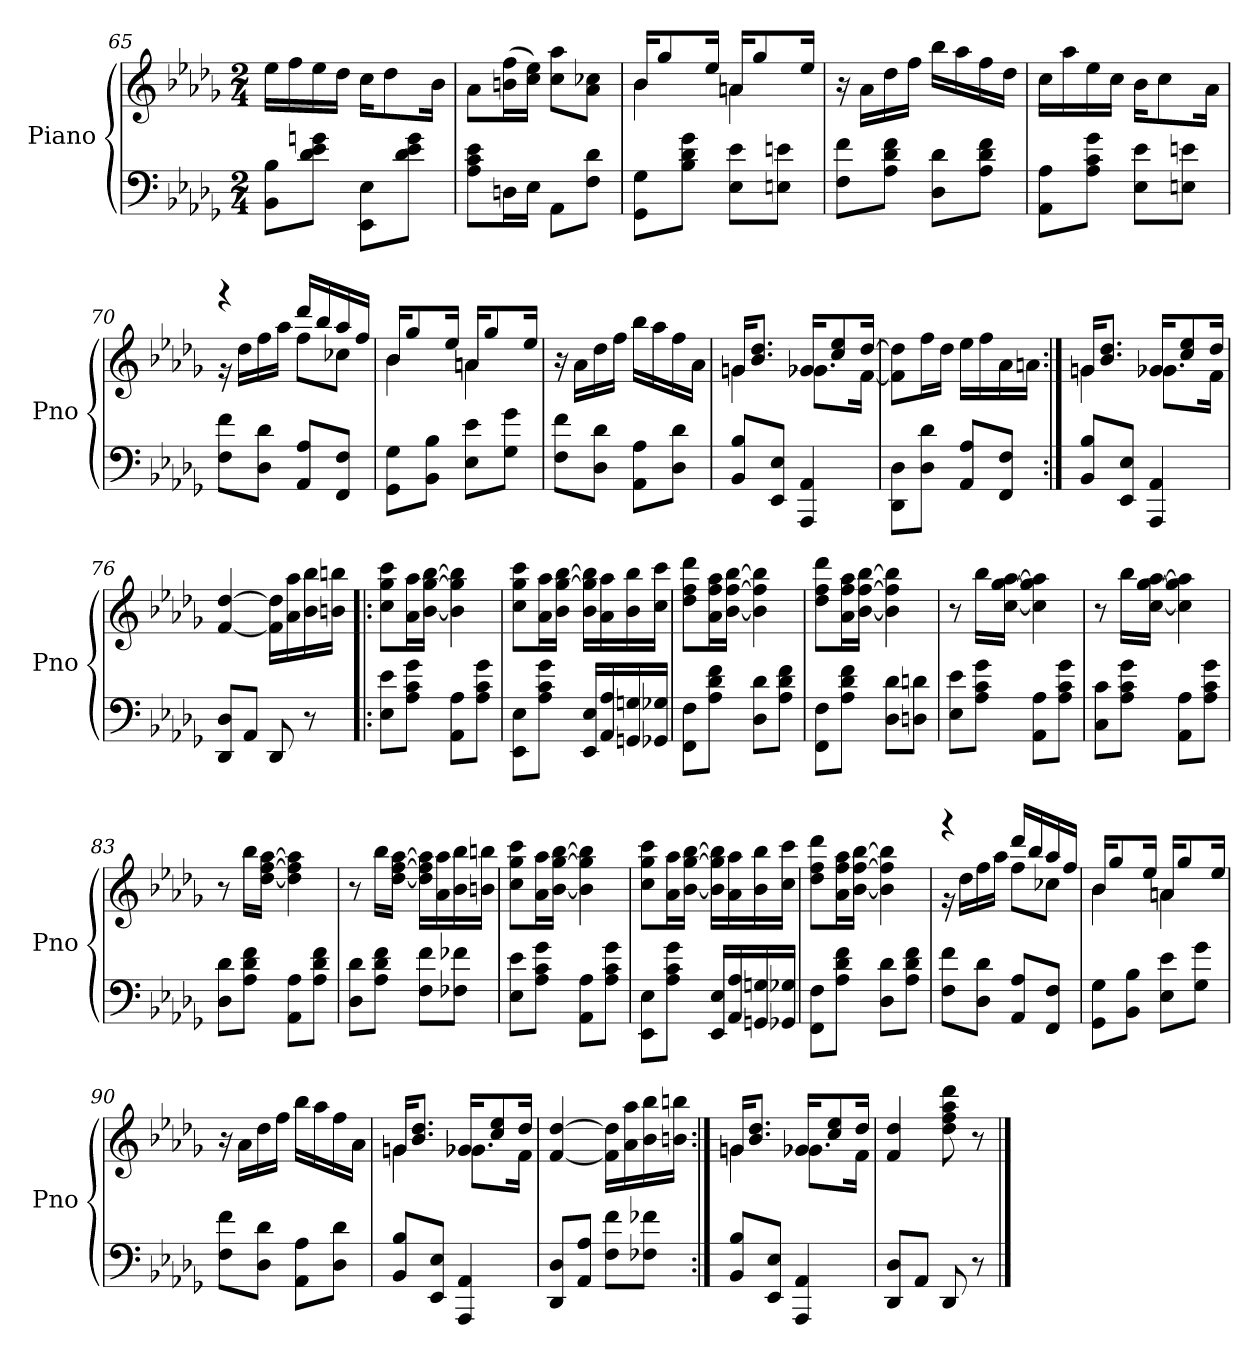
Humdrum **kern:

**kern	**kern
*part1	*part1
*staff2	*staff1
*I"Piano	*
*I'Pno	*
*clefF4	*clefG2
*k[b-e-a-d-g-]	*k[b-e-a-d-g-]
*M2/4	*M2/4
=65	=65
8BB- 8B-L	16ee-LL
.	16ff
8d- 8e- 8gnJ	16ee-
.	16dd-JJ
8EE- 8E-L	16ccKL
.	8dd-
8d- 8e- 8gJ	.
.	16b-Jk
=66	=66
8A- 8c 8e-L	8a-L
16DnL	(16bn 16ffL
16E-JJ	16cc 16ee-JJ)
8AA-L	8cc 8aa-L
8F 8d-J	8a- 8cc-XJ
=67	=67
*	*^
8GG- 8G-L	16b-KL	4b-
.	8gg-	.
8B- 8d- 8g-J	.	.
.	16ee-Jk	.
8E- 8e-L	16anKL	4an
.	8gg-	.
8En 8enJ	.	.
.	16ee-Jk	.
*	*v	*v
=68	=68
8F 8fL	16r
.	16a-LL
8A- 8d- 8fJ	16dd-
.	16ffJJ
8D- 8d-L	16bb-LL
.	16aa-
8A- 8d- 8fJ	16ff
.	16dd-JJ
=69	=69
8AA- 8A-L	16ccLL
.	16aa-
8A- 8c 8g-J	16ee-
.	16ccJJ
8E- 8e-L	16b-KL
.	8cc
8En 8enJ	.
.	16a-Jk
=70	=70
*	*^
8F 8fL	4r	16r
.	.	16dd-LL
8D- 8d-J	.	16ff
.	.	16aa-JJ
8AA- 8A-L	16ddd-LL	8ffL
.	16bb-	.
8FF 8FJ	16aa-	8cc-XJ
.	16ffJJ	.
=71	=71	=71
8GG- 8G-L	16b-KL	4b-
.	8gg-	.
8BB- 8B-J	.	.
.	16ee-Jk	.
8E- 8e-L	16anKL	4an
.	8gg-	.
8G- 8g-J	.	.
.	16ee-Jk	.
*	*v	*v
=72	=72
8F 8fL	16r
.	16a-LL
8D- 8d-J	16dd-
.	16ffJJ
8AA- 8A-L	16bb-LL
.	16aa-
8D- 8d-J	16ff
.	16a-JJ
=73	=73
*	*^
8BB- 8B-L	16gnKL	4gn
.	8.b- 8.dd-J	.
8EE- 8E-J	.	.
4AAA- 4AA-	16g-XKL	8.g-XL
.	8cc 8ee-	.
.	[16dd-Jk	[16fJk
*	*v	*v
=74	=74
8DD- 8D-L	8f] 8dd-]L
8D- 8d-J	16ffL
.	16dd-JJ
8AA- 8A-L	16ee-LL
.	16ff
8FF 8FJ	16a-
.	16anJJ
=75:|!	=75:|!
*	*^
8BB- 8B-L	16gnKL	4gn
.	8.b- 8.dd-J	.
8EE- 8E-J	.	.
4AAA- 4AA-	16g-XKL	8.g-XL
.	8cc 8ee-	.
.	16dd-Jk	16fJk
*	*v	*v
=76	=76
8DD- 8D-L	[4f [4dd-
8AA-J	.
8DD-	16f] 16dd-]LL
.	16a- 16aa-
8r	16b- 16bb-
.	16bn 16bbnJJ
=77!|:	=77!|:
8E- 8e-L	8cc 8gg- 8cccL
8A- 8c 8g-J	16a- 16aa-L
.	[16b- [16gg- [16bb-JJ
8AA- 8A-L	4b-] 4gg-] 4bb-]
8A- 8c 8g-J	.
=78	=78
8EE- 8E-L	8cc 8gg- 8cccL
8A- 8c 8g-J	16a- 16aa-L
.	16b- [16gg- [16bb-JJ
16EE- 16E-LL	16b- 16gg-] 16bb-]LL
16AA- 16A-	16a- 16aa-
16GGn 16Gn	16b- 16bb-
16GG-X 16G-XJJ	16cc 16cccJJ
=79	=79
8FF 8FL	8dd- 8ff 8ddd-L
8A- 8d- 8fJ	16a- 16ff 16aa-L
.	[16b- [16ff [16bb-JJ
8D- 8d-L	4b-] 4ff] 4bb-]
8A- 8d- 8fJ	.
=80	=80
8FF 8FL	8dd- 8ff 8ddd-L
8A- 8d- 8fJ	16a- 16ff 16aa-L
.	[16b- [16ff [16bb-JJ
8D- 8d-L	4b-] 4ff] 4bb-]
8Dn 8dnJ	.
=81	=81
8E- 8e-L	8r
8A- 8c 8g-J	16bb-LL
.	[16cc [16gg- [16aa-JJ
8AA- 8A-L	4cc] 4gg-] 4aa-]
8A- 8c 8g-J	.
=82	=82
8C 8cL	8r
8A- 8c 8g-J	16bb-LL
.	[16cc [16gg- [16aa-JJ
8AA- 8A-L	4cc] 4gg-] 4aa-]
8A- 8c 8g-J	.
=83	=83
8D- 8d-L	8r
8A- 8d- 8fJ	16bb-LL
.	[16dd- [16ff [16aa-JJ
8AA- 8A-L	4dd-] 4ff] 4aa-]
8A- 8d- 8fJ	.
=84	=84
8D- 8d-L	8r
8A- 8d- 8fJ	16bb-LL
.	[16dd- [16ff [16aa-JJ
8F 8fL	16dd-] 16ff] 16aa-]LL
.	16a- 16aa-
8F-X 8f-XJ	16b- 16bb-
.	16bn 16bbnJJ
=85	=85
8E- 8e-L	8cc 8gg- 8cccL
8A- 8c 8g-J	16a- 16aa-L
.	[16b- [16gg- [16bb-JJ
8AA- 8A-L	4b-] 4gg-] 4bb-]
8A- 8c 8g-J	.
=86	=86
8EE- 8E-L	8cc 8gg- 8cccL
8A- 8c 8g-J	16a- 16aa-L
.	[16b- [16gg- [16bb-JJ
16EE- 16E-LL	16b-] 16gg-] 16bb-]LL
16AA- 16A-	16a- 16aa-
16GGn 16Gn	16b- 16bb-
16GG-X 16G-XJJ	16cc 16cccJJ
=87	=87
8FF 8FL	8dd- 8ff 8ddd-L
8A- 8d- 8fJ	16a- 16ff 16aa-L
.	[16b- [16ff [16bb-JJ
8D- 8d-L	4b-] 4ff] 4bb-]
8A- 8d- 8fJ	.
=88	=88
*	*^
8F 8fL	4r	16r
.	.	16dd-LL
8D- 8d-J	.	16ff
.	.	16aa-JJ
8AA- 8A-L	16ddd-LL	8ffL
.	16bb-	.
8FF 8FJ	16aa-	8cc-XJ
.	16ffJJ	.
=89	=89	=89
8GG- 8G-L	16b-KL	4b-
.	8gg-	.
8BB- 8B-J	.	.
.	16ee-Jk	.
8E- 8e-L	16anKL	4an
.	8gg-	.
8G- 8g-J	.	.
.	16ee-Jk	.
*	*v	*v
=90	=90
8F 8fL	16r
.	16a-LL
8D- 8d-J	16dd-
.	16ffJJ
8AA- 8A-L	16bb-LL
.	16aa-
8D- 8d-J	16ff
.	16a-JJ
=91	=91
*	*^
8BB- 8B-L	16gnKL	4gn
.	8.b- 8.dd-J	.
8EE- 8E-J	.	.
4AAA- 4AA-	16g-XKL	8.g-XL
.	8cc 8ee-	.
.	16dd-Jk	16fJk
*	*v	*v
=92	=92
8DD- 8D-L	[4f [4dd-
8AA- 8A-J	.
8F 8fL	16f] 16dd-]LL
.	16a- 16aa-
8F-X 8f-XJ	16b- 16bb-
.	16bn 16bbnJJ
=93:|!	=93:|!
*	*^
8BB- 8B-L	16gnKL	4gn
.	8.b- 8.dd-J	.
8EE- 8E-J	.	.
4AAA- 4AA-	16g-XKL	8.g-XL
.	8cc 8ee-	.
.	16dd-Jk	16fJk
*	*v	*v
=94	=94
8DD- 8D-L	4f 4dd-
8AA-J	.
8DD-	8dd- 8ff 8aa- 8ddd-
8r	8r
==	==
*-	*-
